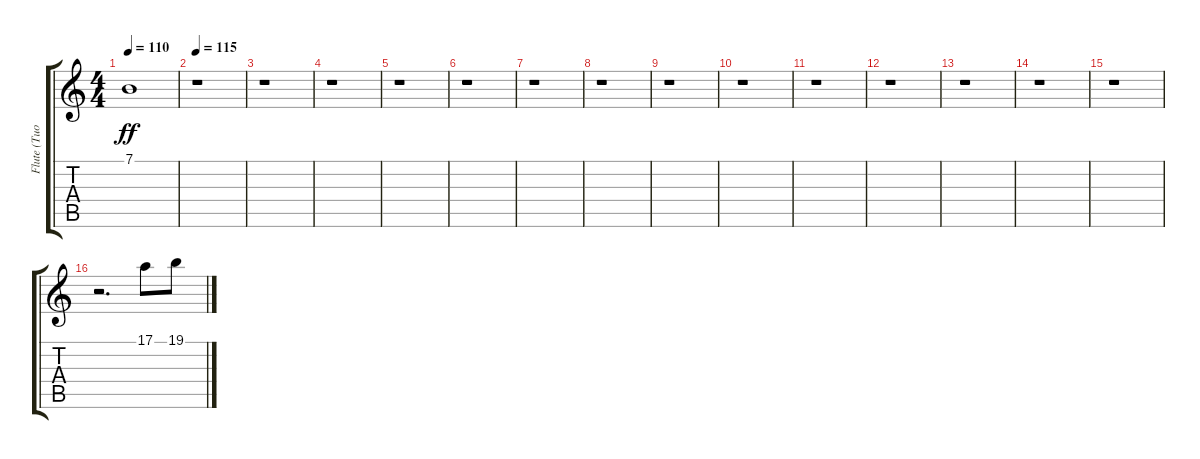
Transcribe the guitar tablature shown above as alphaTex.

\track ("Flute (Tuomas)" "Flute (Tuo") {instrument flute}
\staff {score tabs}
\tuning (E4 B3 G3 D3 A2 E2) {hide}
\ts (4 4)
\tempo 110
\clef g2
\ks c
7.1.1{dy ff} |
\tempo 115
r.1 |
r.1 |
r.1 |
r.1 |
r.1 |
r.1 |
r.1 |
r.1 |
r.1 |
r.1 |
r.1 |
r.1 |
r.1 |
r.1 |
r.2{d} 17.1.8 19.1.8
